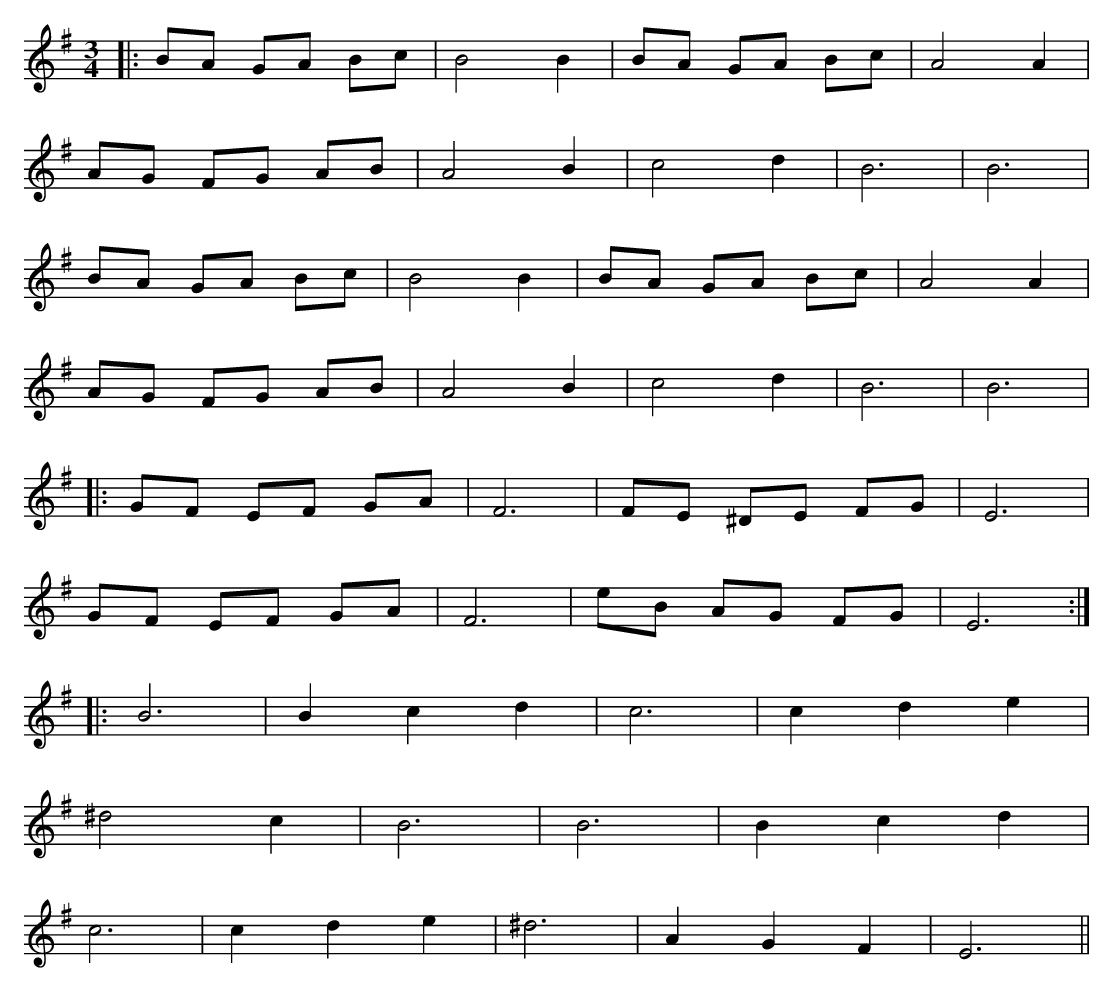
X:1
M:3/4
K:Emin
|:BA GA Bc|B4 B2|BA GA Bc|A4 A2|
AG FG AB|A4 B2|c4 d2|B6|B6|
BA GA Bc|B4 B2|BA GA Bc|A4 A2|
AG FG AB|A4 B2|c4 d2|B6|B6|
|:GF EF GA|F6|FE ^DE FG|E6|
GF EF GA|F6|eB AG FG|E6:|
|:B6|B2 c2 d2|c6|c2 d2 e2|
^d4 c2|B6|B6|B2 c2 d2|
c6|c2 d2 e2|^d6|A2 G2 F2|E6||
